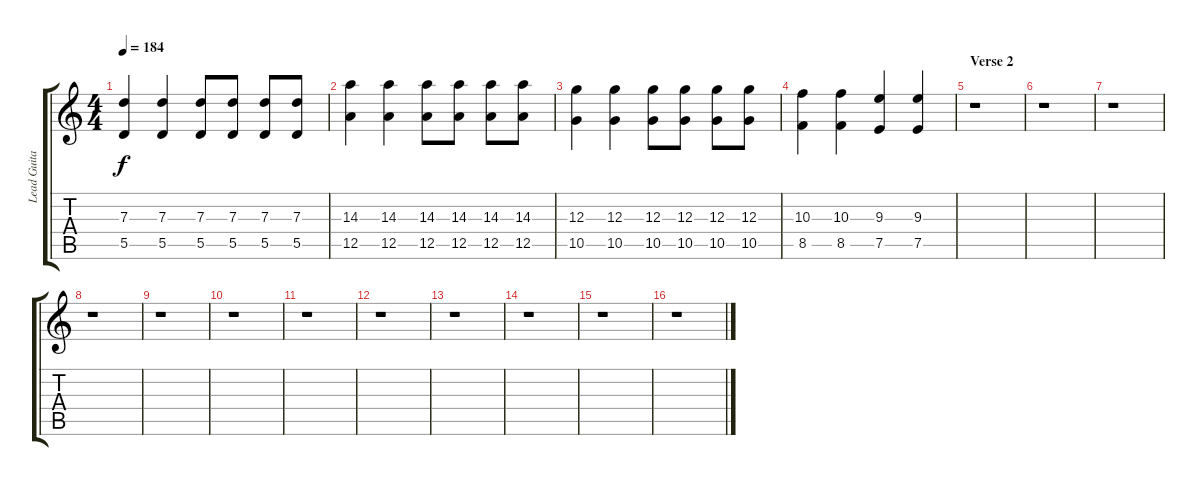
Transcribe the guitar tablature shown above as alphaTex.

\track ("Lead Guitar" "Lead Guita") {instrument distortionguitar}
\staff {score tabs}
\tuning (E4 B3 G3 D3 A2 E2) {hide}
\ts (4 4)
\tempo 184
\clef g2
\ks c
(7.3 5.5).4{dy f} (7.3 5.5).4 (7.3 5.5).8 (7.3 5.5).8 (7.3 5.5).8 (7.3 5.5).8 |
(14.3 12.5).4 (14.3 12.5).4 (14.3 12.5).8 (14.3 12.5).8 (14.3 12.5).8 (14.3 12.5).8 |
(12.3 10.5).4 (12.3 10.5).4 (12.3 10.5).8 (12.3 10.5).8 (12.3 10.5).8 (12.3 10.5).8 |
(10.3 8.5).4 (10.3 8.5).4 (9.3 7.5).4 (9.3 7.5).4 |
\section ("" "Verse 2")
r.1 |
r.1 |
r.1 |
r.1 |
r.1 |
r.1 |
r.1 |
r.1 |
r.1 |
r.1 |
r.1 |
r.1
